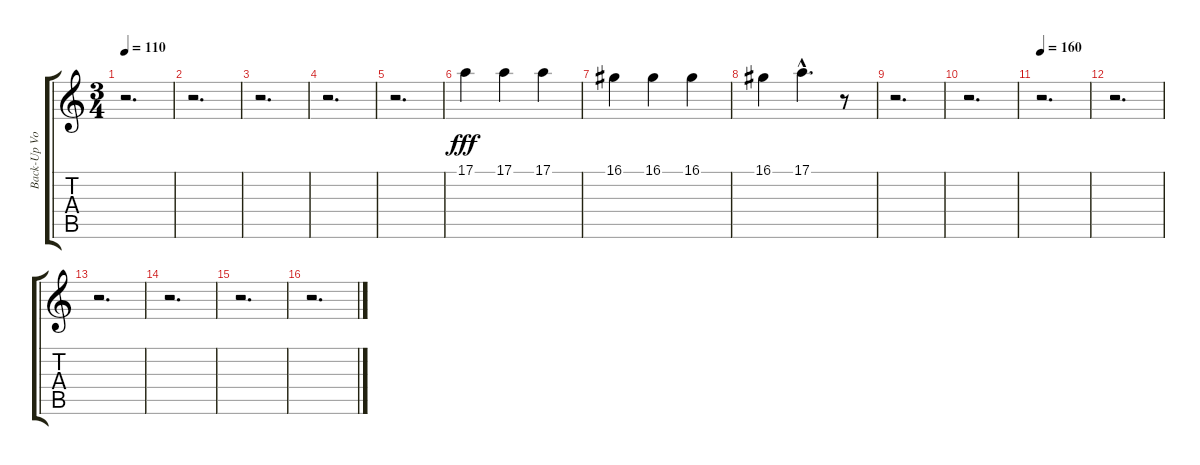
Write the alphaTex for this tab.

\track ("Back-Up Vocals" "Back-Up Vo") {instrument choiraahs}
\staff {score tabs}
\tuning (E4 B3 G3 D3 A2 E2) {hide}
\ts (3 4)
\tempo 110
\clef g2
\ks c
r.2{d dy f} |
r.2{d} |
r.2{d} |
r.2{d} |
r.2{d} |
17.1.4{dy fff} 17.1.4 17.1.4 |
16.1.4 16.1.4 16.1.4 |
16.1.4 17.1{hac}.4{d} r.8 |
r.2{d} |
r.2{d} |
\tempo 160
r.2{d} |
r.2{d} |
r.2{d} |
r.2{d} |
r.2{d} |
r.2{d}
